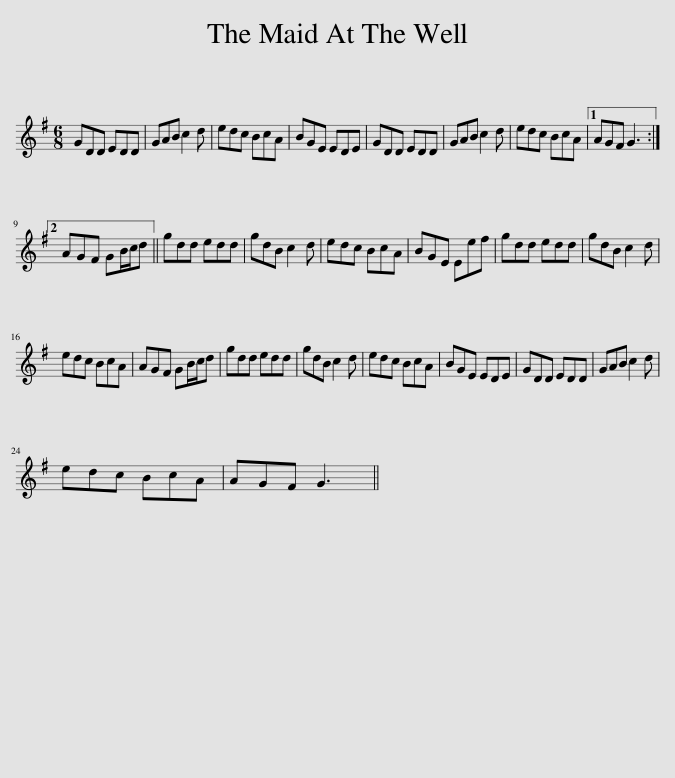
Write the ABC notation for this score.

X:1
L:1/8
M:6/8
I:linebreak $
K:G
V:1 treble
V:1
 GDD EDD | GAB c2 d | edc BcA | BGE EDE | GDD EDD | %5
 GAB c2 d | edc BcA |1 AGF G3 :|2$ AGF GB/c/d || gdd edd | %10
 gdB c2 d | edc BcA | BGE Eef | gdd edd | gdB c2 d |$ %15
 edc BcA | AGF GB/c/d | gdd edd | gdB c2 d | edc BcA | %20
 BGE EDE | GDD EDD | GAB c2 d |$ edc BcA | AGF G3 || %25
